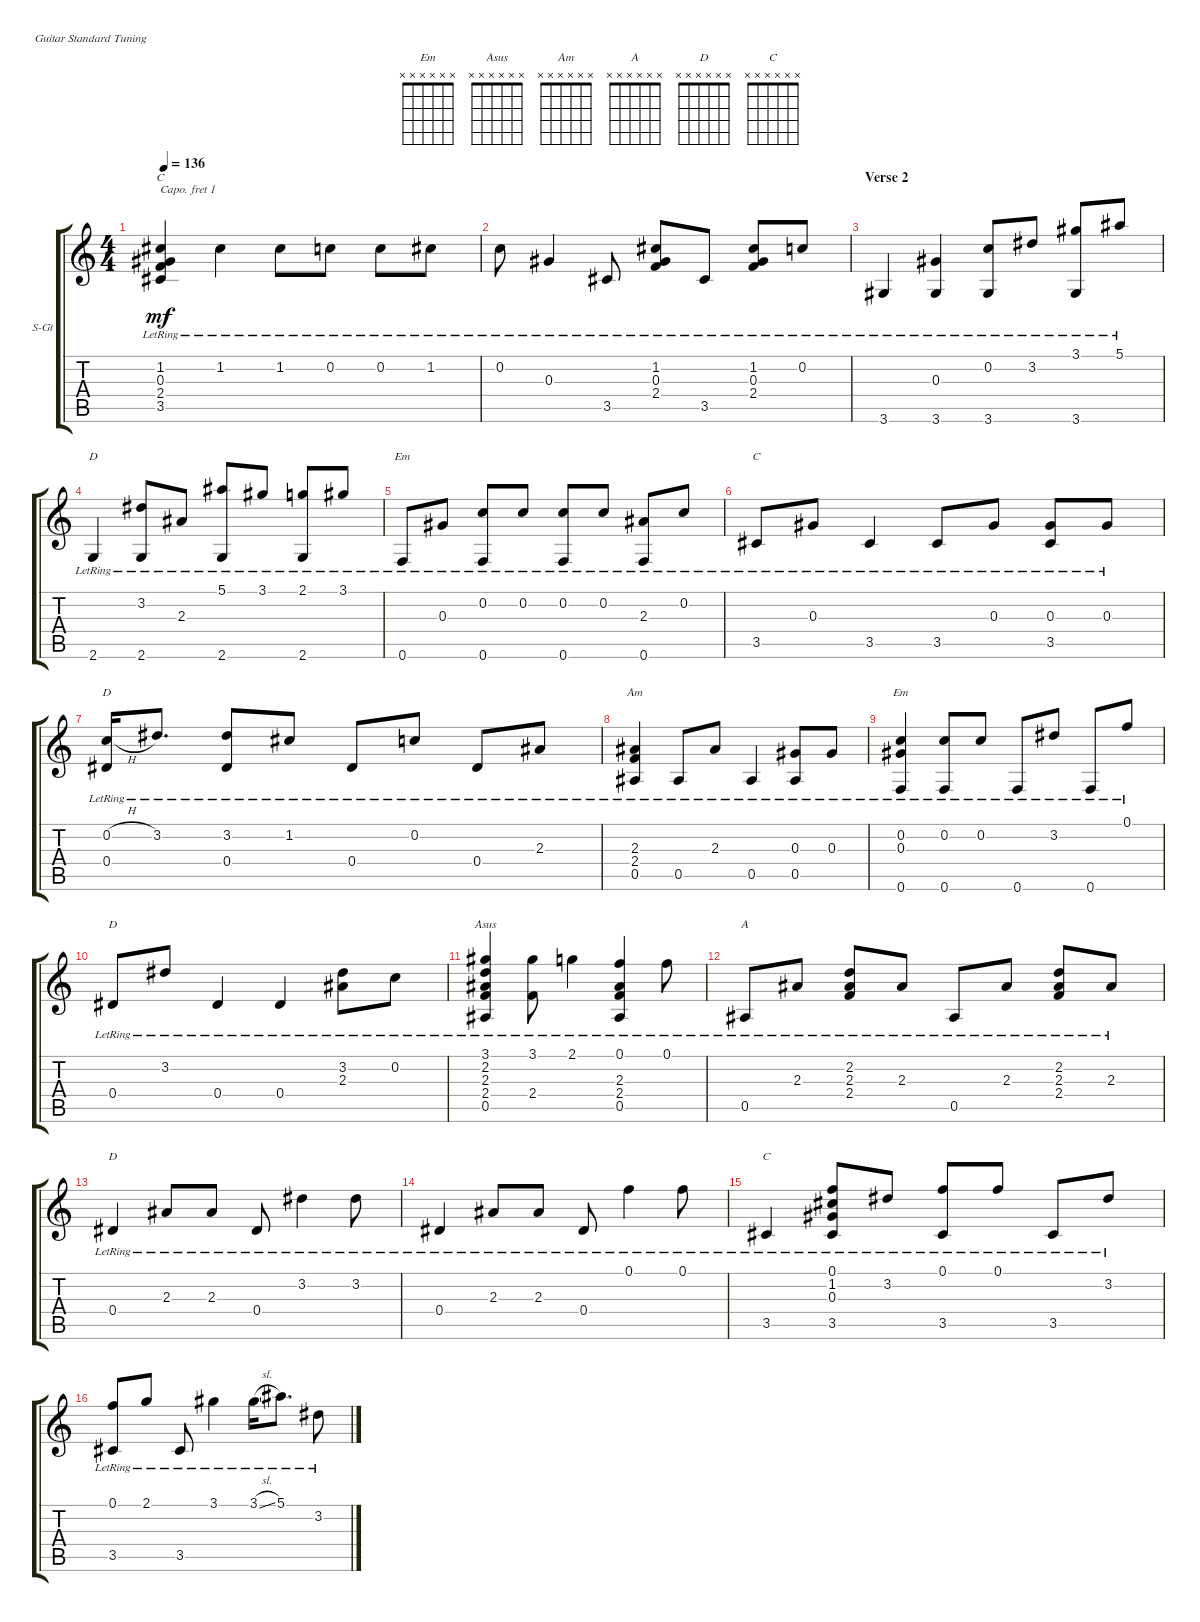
\defaultSystemsLayout 4
\bracketExtendMode groupsimilarinstruments
\firstSystemTrackNameOrientation horizontal
\otherSystemsTrackNameOrientation horizontal
\track ("Steel Guitar" "S-Gt") {instrument acousticguitarsteel}
\staff {score tabs}
\capo 1
\tuning (E4 B3 G3 D3 A2 E2)
\chord ("Em" x x x x x x)
\chord ("Asus" x x x x x x)
\chord ("Am" x x x x x x)
\chord ("A" x x x x x x)
\chord ("D" x x x x x x)
\chord ("C" x x x x x x)
\ts (4 4)
\tempo 136
\clef g2
\ks c
(1.2{lr} 0.3{lr} 2.4{lr} 3.5{lr}).4{ch "C" dy mf} 1.2{lr}.4 1.2{lr}.8 0.2{lr}.8 0.2{lr}.8 1.2{lr}.8 |
0.2{lr}.8 0.3{lr}.4 3.5{lr}.8 (2.4{lr} 0.3{lr} 1.2{lr}).8 3.5{lr}.8 (2.4{lr} 0.3{lr} 1.2{lr}).8 0.2{lr}.8 |
\section ("" "Verse 2")
3.6{lr}.4 (3.6{lr} 0.3{lr}).4 (0.2{lr} 3.6{lr}).8 3.2{lr}.8 (3.1{lr} 3.6{lr}).8 5.1{lr}.8 |
2.6{lr}.4{ch "D"} (2.6{lr} 3.2{lr}).8 2.3{lr}.8 (5.1{lr} 2.6{lr}).8 3.1{lr}.8 (2.1{lr} 2.6{lr}).8 3.1{lr}.8 |
0.6{lr}.8{ch "Em"} 0.3{lr}.8 (0.2{lr} 0.6{lr}).8 0.2{lr}.8 (0.2{lr} 0.6{lr}).8 0.2{lr}.8 (2.3{lr} 0.6{lr}).8 0.2{lr}.8 |
3.5{lr}.8{ch "C"} 0.3{lr}.8 3.5{lr}.4 3.5{lr}.8 0.3{lr}.8 (0.3{lr} 3.5{lr}).8 0.3{lr}.8 |
(0.4{lr} 0.2{h lr}).16{ch "D"} 3.2{lr}.8{d} (3.2{lr} 0.4{lr}).8 1.2{lr}.8 0.4{lr}.8 0.2{lr}.8 0.4{lr}.8 2.3{lr}.8 |
(0.5{lr} 2.4{lr} 2.3{lr}).4{ch "Am"} 0.5{lr}.8 2.3{lr}.8 0.5{lr}.4 (0.5{lr} 0.3{lr}).8 0.3{lr}.8 |
(0.6{lr} 0.3{lr} 0.2{lr}).4{ch "Em"} (0.2{lr} 0.6{lr}).8 0.2{lr}.8 0.6{lr}.8 3.2{lr}.8 0.6{lr}.8 0.1{lr}.8 |
0.4{lr}.8{ch "D"} 3.2{lr}.8 0.4{lr}.4 0.4{lr}.4 (3.2{lr} 2.3{lr}).8 0.2{lr}.8 |
(0.5{lr} 3.1{lr} 2.3{lr} 2.4{lr} 2.2{lr}).4{ch "Asus"} (3.1{lr} 2.4{lr}).8 2.1{lr}.4 (0.1{lr} 2.3{lr} 0.5{lr} 2.4{lr}).4 0.1{lr}.8 |
0.5{lr}.8{ch "A"} 2.3{lr}.8 (2.2{lr} 2.3{lr} 2.4{lr}).8 2.3{lr}.8 0.5{lr}.8 2.3{lr}.8 (2.2{lr} 2.3{lr} 2.4{lr}).8 2.3{lr}.8 |
0.4{lr}.4{ch "D"} 2.3{lr}.8 2.3{lr}.8 0.4{lr}.8 3.2{lr}.4 3.2{lr}.8 |
0.4{lr}.4 2.3{lr}.8 2.3{lr}.8 0.4{lr}.8 0.1{lr}.4 0.1{lr}.8 |
3.5{lr}.4{ch "C"} (3.5{lr} 0.3{lr} 0.1{lr} 1.2{lr}).8 3.2{lr}.8 (0.1{lr} 3.5{lr}).8 0.1{lr}.8 3.5{lr}.8 3.2{lr}.8 |
(0.1{lr} 3.5{lr}).8 2.1{lr}.8 3.5{lr}.8 3.1{lr}.4 3.1{sl lr}.16 5.1{lr}.8{d} 3.2{lr}.8
